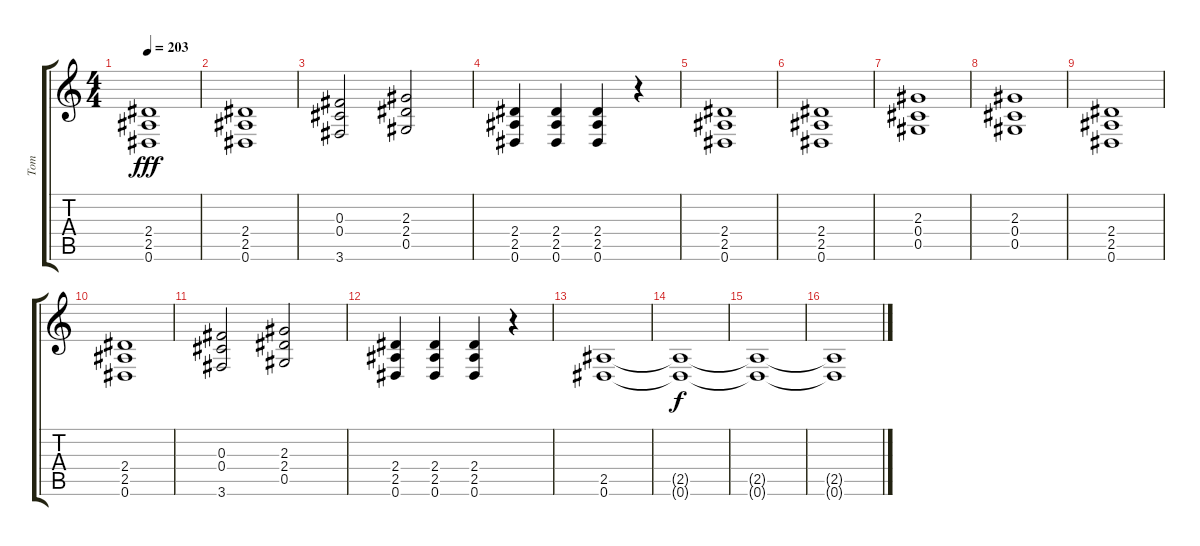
\track ("Tom" "Tom") {instrument distortionguitar}
\staff {score tabs}
\tuning (Eb4 Bb3 Gb3 Db3 Ab2 Eb2) {hide}
\ts (4 4)
\tempo 203
\clef g2
\ks c
(2.4 2.5 0.6).1{dy fff} |
(2.4 2.5 0.6).1 |
(0.3 0.4 3.6).2 (2.3 2.4 0.5).2 |
(2.4 2.5 0.6).4 (2.4 2.5 0.6).4 (2.4 2.5 0.6).4 r.4 |
(2.4 2.5 0.6).1 |
(2.4 2.5 0.6).1 |
(2.3 0.4 0.5).1 |
(2.3 0.4 0.5).1 |
(2.4 2.5 0.6).1 |
(2.4 2.5 0.6).1 |
(0.3 0.4 3.6).2 (2.3 2.4 0.5).2 |
(2.4 2.5 0.6).4 (2.4 2.5 0.6).4 (2.4 2.5 0.6).4 r.4 |
(2.5 0.6).1 |
(2.5{t} 0.6{t}).1{dy f} |
(2.5{t} 0.6{t}).1 |
(2.5{t} 0.6{t}).1
